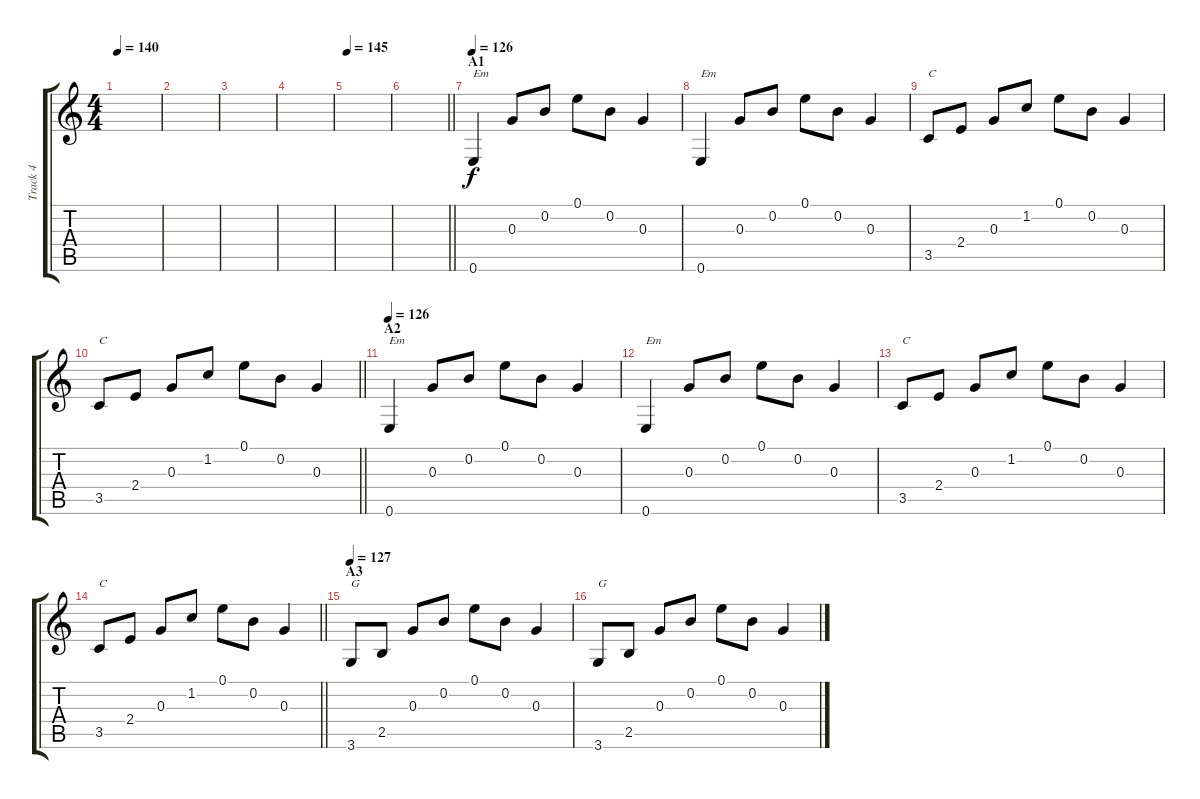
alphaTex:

\track ("Track 4" "Track 4") {instrument acousticguitarsteel}
\staff {score tabs}
\tuning (E4 B3 G3 D3 A2 E2) {hide}
\ts (4 4)
\tempo 140
\clef g2
\ks c
|
|
|
|
\tempo 145
|
\barLineRight lightlight
|
\section ("" "A1")
\tempo 126
0.6.4{txt "Em"} 0.3.8 0.2.8 0.1.8 0.2.8 0.3.4 |
0.6.4{txt "Em"} 0.3.8 0.2.8 0.1.8 0.2.8 0.3.4 |
3.5.8{txt "C"} 2.4.8 0.3.8 1.2.8 0.1.8 0.2.8 0.3.4 |
\barLineRight lightlight
3.5.8{txt "C"} 2.4.8 0.3.8 1.2.8 0.1.8 0.2.8 0.3.4 |
\section ("" "A2")
\tempo 126
0.6.4{txt "Em"} 0.3.8 0.2.8 0.1.8 0.2.8 0.3.4 |
0.6.4{txt "Em"} 0.3.8 0.2.8 0.1.8 0.2.8 0.3.4 |
3.5.8{txt "C"} 2.4.8 0.3.8 1.2.8 0.1.8 0.2.8 0.3.4 |
\barLineRight lightlight
3.5.8{txt "C"} 2.4.8 0.3.8 1.2.8 0.1.8 0.2.8 0.3.4 |
\section ("" "A3")
\tempo 127
3.6.8{txt "G"} 2.5.8 0.3.8 0.2.8 0.1.8 0.2.8 0.3.4 |
3.6.8{txt "G"} 2.5.8 0.3.8 0.2.8 0.1.8 0.2.8 0.3.4
